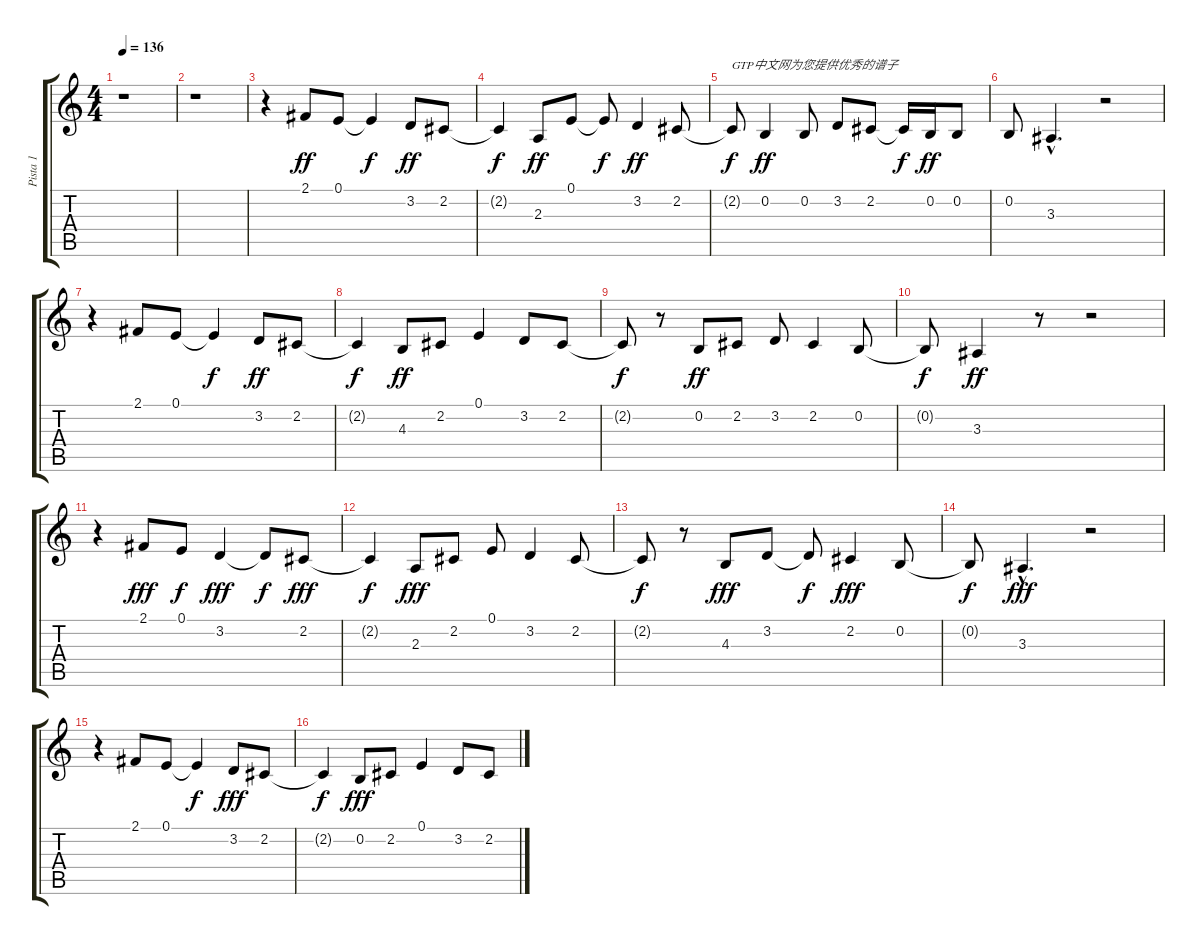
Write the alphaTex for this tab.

\track ("Pista 1" "Pista 1") {instrument harmonica}
\staff {score tabs}
\tuning (E4 B3 G3 D3 A2 E2) {hide}
\ts (4 4)
\tempo 136
\clef g2
\ks c
r.1{dy ff instrument harmonica} |
r.1 |
r.4 2.1.8 0.1.8 0.1{t}.4{dy f} 3.2.8{dy ff} 2.2.8 |
2.2{t}.4{dy f} 2.3.8{dy ff} 0.1.8 0.1{t}.8{dy f} 3.2.4{dy ff} 2.2.8 |
2.2{t}.8{txt "GTP中文网为您提供优秀的谱子" dy f} 0.2.4{dy ff} 0.2.8 3.2.8 2.2.8 2.2{t}.16{dy f} 0.2.16{dy ff} 0.2.8 |
0.2.8 3.3{hac}.4{d} r.2 |
r.4 2.1.8 0.1.8 0.1{t}.4{dy f} 3.2.8{dy ff} 2.2.8 |
2.2{t}.4{dy f} 4.3.8{dy ff} 2.2.8 0.1.4 3.2.8 2.2.8 |
2.2{t}.8{dy f} r.8 0.2.8{dy ff} 2.2.8 3.2.8 2.2.4 0.2.8 |
0.2{t}.8{dy f} 3.3.4{dy ff} r.8 r.2 |
r.4 2.1.8{dy fff} 0.1.8{dy f} 3.2.4{dy fff} 3.2{t}.8{dy f} 2.2.8{dy fff} |
2.2{t}.4{dy f} 2.3.8{dy fff} 2.2.8 0.1.8 3.2.4 2.2.8 |
2.2{t}.8{dy f} r.8 4.3.8{dy fff} 3.2.8 3.2{t}.8{dy f} 2.2.4{dy fff} 0.2.8 |
0.2{t}.8{dy f} 3.3{hac}.4{d dy fff} r.2 |
r.4 2.1.8 0.1.8 0.1{t}.4{dy f} 3.2.8{dy fff} 2.2.8 |
2.2{t}.4{dy f} 0.2.8{dy fff} 2.2.8 0.1.4 3.2.8 2.2.8
